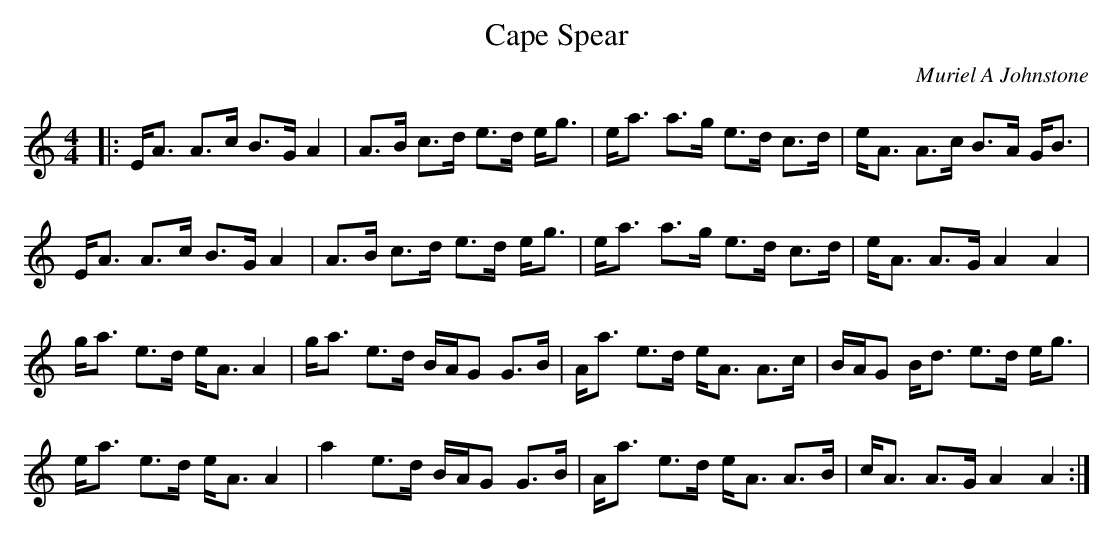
X:1
T: Cape Spear
C:Muriel A Johnstone
K:Am
M:4/4
L:1/16
|:EA3 A3c B3G A4|A3B c3d e3d eg3|ea3 a3g e3d c3d|eA3 A3c B3A GB3|
EA3 A3c B3G A4|A3B c3d e3d eg3|ea3 a3g e3d c3d|eA3 A3G A4A4|
ga3 e3d eA3 A4|ga3 e3d BAG2 G3B|Aa3 e3d eA3 A3c|BAG2 Bd3 e3d eg3|
ea3 e3d eA3 A4|a4 e3d BAG2 G3B|Aa3 e3d eA3 A3B|cA3 A3G A4A4:|
